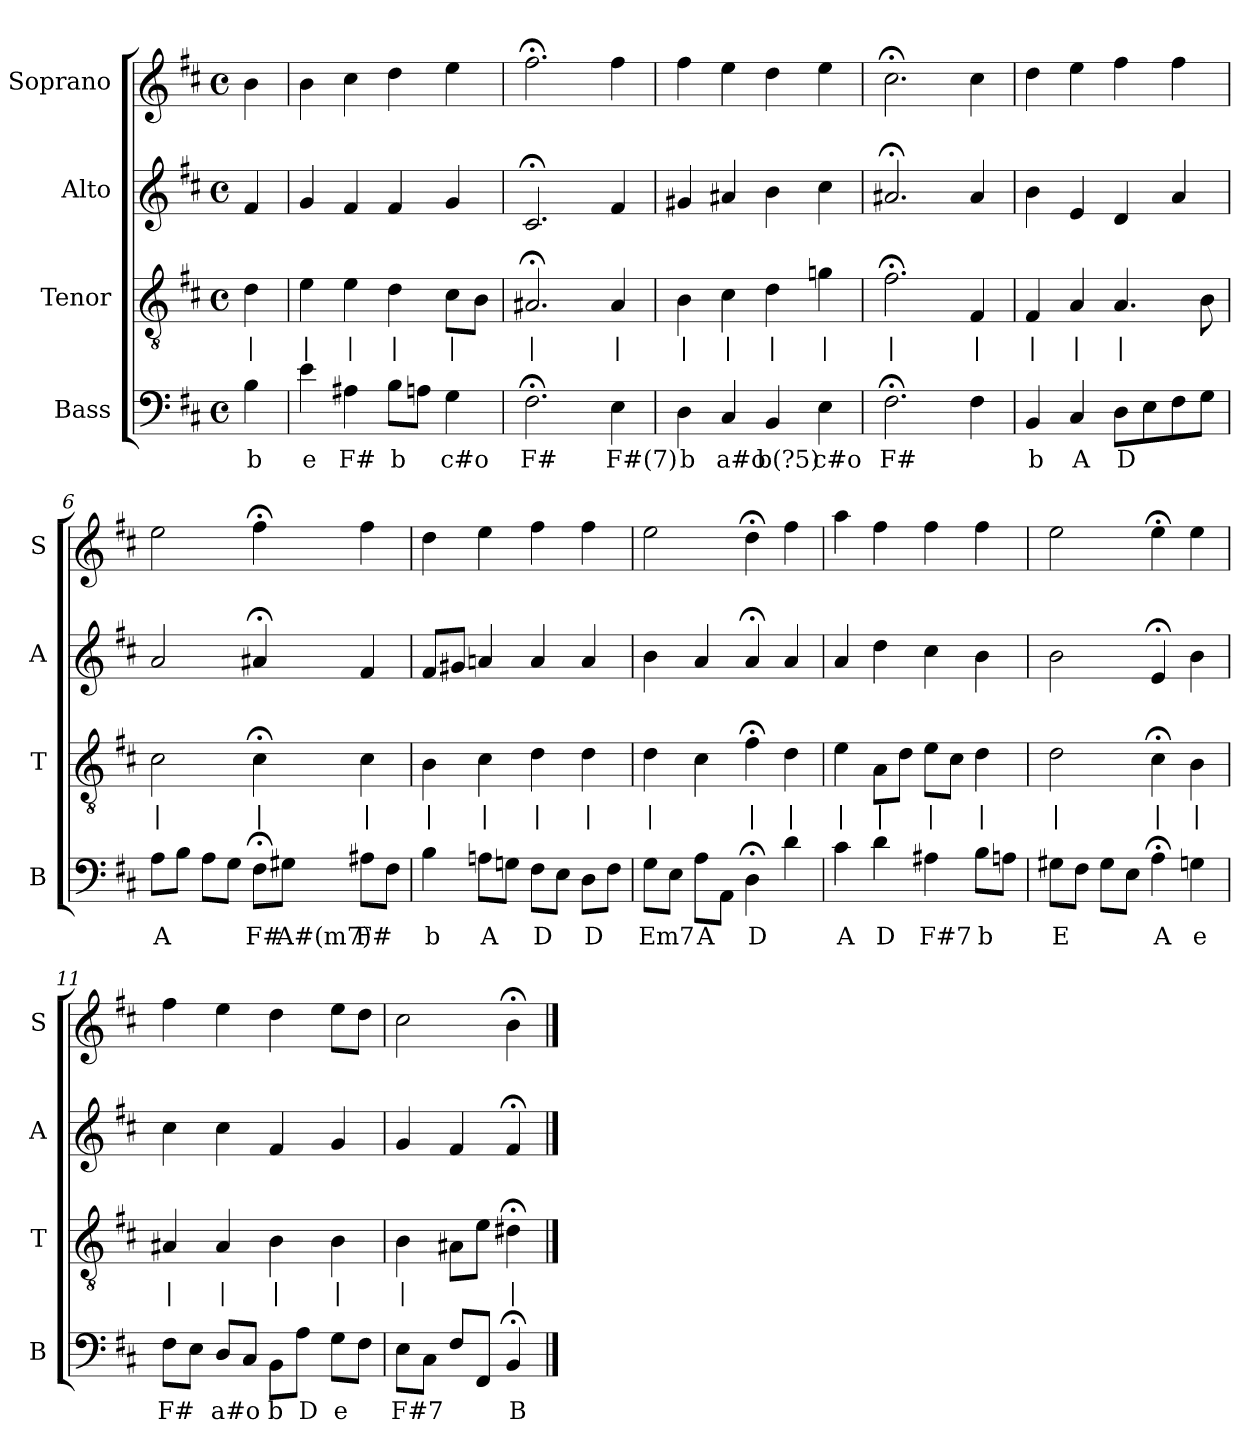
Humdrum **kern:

**kern	**text	**kern	**text	**kern	**kern
*part4	*part4	*part3	*part3	*part2	*part1
*staff4	*staff4	*staff3	*staff3	*staff2	*staff1
*I"Bass	*	*I"Tenor	*	*I"Alto	*I"Soprano
*I'B	*	*I'T	*	*I'A	*I'S
*clefF4	*	*clefGv2	*	*clefG2	*clefG2
*k[f#c#]	*	*k[f#c#]	*	*k[f#c#]	*k[f#c#]
*b:	*	*b:	*	*b:	*b:
*M4/4	*	*M4/4	*	*M4/4	*M4/4
*met(c)	*	*met(c)	*	*met(c)	*met(c)
*MM100	*	*MM100	*	*MM100	*MM100
=	=	=	=	=	=
4B	b	4d	|	4f#	4b
=1	=1	=1	=1	=1	=1
4e	e	4e	|	4g	4b
4A#X	F#	4e	|	4f#	4cc#
8BL	b	4d	|	4f#	4dd
8AnJ	.	.	.	.	.
4G	c#o	8c#L	|	4g	4ee
.	.	8BJ	.	.	.
=2	=2	=2	=2	=2	=2
2.F#;<	F#	2.A#X;<	|	2.c#;<	2.ff#;<
4E	F#(7)	4A#	|	4f#	4ff#
=3	=3	=3	=3	=3	=3
4D	b	4B	|	4g#X	4ff#
4C#	a#o	4c#	|	4a#X	4ee
4BB	b(?5)	4d	|	4b	4dd
4E	c#o	4gn	|	4cc#	4ee
=4	=4	=4	=4	=4	=4
2.F#;<	F#	2.f#;<	|	2.a#X;<	2.cc#;<
4F#	.	4F#	|	4a#	4cc#
=5	=5	=5	=5	=5	=5
4BB	b	4F#	|	4b	4dd
4C#	A	4A	|	4e	4ee
8DL	D	4.A	|	4d	4ff#
8E	.	.	.	.	.
8F#	.	.	.	4a	4ff#
8GJ	.	8B	.	.	.
=6	=6	=6	=6	=6	=6
8AL	A	2c#	|	2a	2ee
8BJ	.	.	.	.	.
8AL	.	.	.	.	.
8GJ	.	.	.	.	.
8F#;<L	F#	4c#;<	|	4a#X;<	4ff#;<
8G#XJ	A#(m7)	.	.	.	.
8A#XL	F#	4c#	|	4f#	4ff#
8F#J	.	.	.	.	.
=7	=7	=7	=7	=7	=7
4B	b	4B	|	8f#L	4dd
.	.	.	.	8g#XJ	.
8AnL	A	4c#	|	4an	4ee
8GnJ	.	.	.	.	.
8F#L	D	4d	|	4a	4ff#
8EJ	.	.	.	.	.
8DL	D	4d	|	4a	4ff#
8F#J	.	.	.	.	.
=8	=8	=8	=8	=8	=8
8GL	Em7	4d	|	4b	2ee
8EJ	.	.	.	.	.
8AL	A	4c#	.	4a	.
8AAJ	.	.	.	.	.
4D;<	D	4f#;<	|	4a;<	4dd;<
4d	.	4d	|	4a	4ff#
=9	=9	=9	=9	=9	=9
4c#	A	4e	|	4a	4aa
4d	D	8AL	|	4dd	4ff#
.	.	8dJ	.	.	.
4A#X	F#7	8eL	|	4cc#	4ff#
.	.	8c#J	.	.	.
8BL	b	4d	|	4b	4ff#
8AnJ	.	.	.	.	.
=10	=10	=10	=10	=10	=10
8G#XL	E	2d	|	2b	2ee
8F#J	.	.	.	.	.
8G#L	.	.	.	.	.
8EJ	.	.	.	.	.
4A;<	A	4c#;<	|	4e;<	4ee;<
4Gn	e	4B	|	4b	4ee
=11	=11	=11	=11	=11	=11
8F#L	F#	4A#X	|	4cc#	4ff#
8EJ	.	.	.	.	.
8DL	a#o	4A#	|	4cc#	4ee
8C#J	.	.	.	.	.
8BBL	b	4B	|	4f#	4dd
8AJ	D	.	.	.	.
8GL	e	4B	|	4g	8eeL
8F#J	.	.	.	.	8ddJ
=12	=12	=12	=12	=12	=12
8EL	F#7	4B	|	4g	2cc#
8C#J	.	.	.	.	.
8F#L	.	8A#XL	.	4f#	.
8FF#J	.	8eJ	.	.	.
4BB;<	B	4d#X;<	|	4f#;<	4b;<
==	==	==	==	==	==
*-	*-	*-	*-	*-	*-
